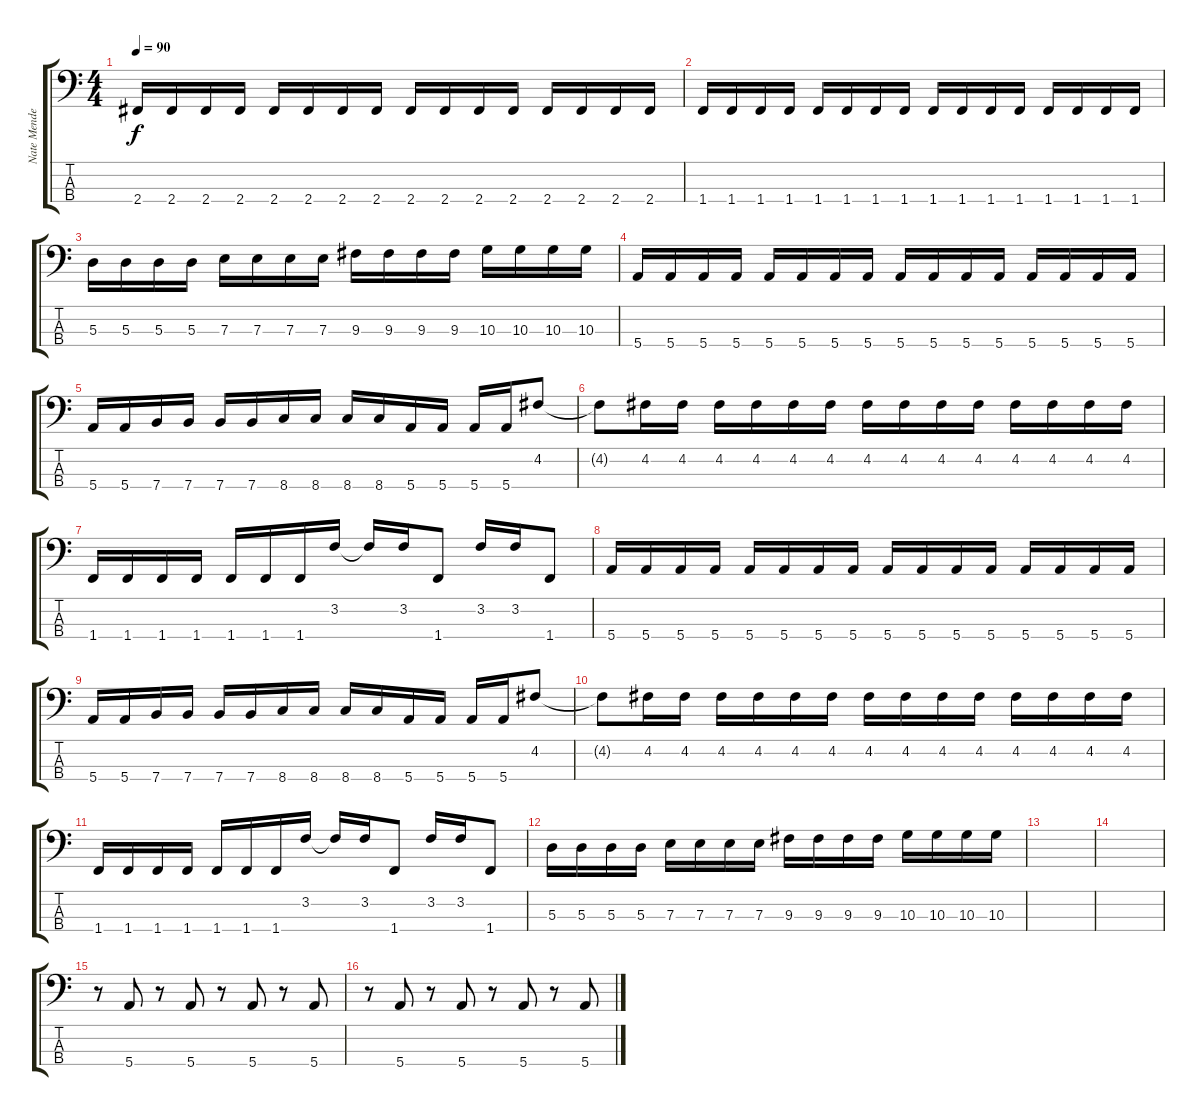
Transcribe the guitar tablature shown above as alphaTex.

\track ("Nate Mendel - Bass Guitar" "Nate Mende") {instrument electricbassfinger}
\staff {score tabs}
\tuning (G2 D2 A1 E1) {hide}
\ts (4 4)
\tempo 90
\clef f4
\ks c
2.4.16{dy f} 2.4.16 2.4.16 2.4.16 2.4.16 2.4.16 2.4.16 2.4.16 2.4.16 2.4.16 2.4.16 2.4.16 2.4.16 2.4.16 2.4.16 2.4.16 |
1.4.16 1.4.16 1.4.16 1.4.16 1.4.16 1.4.16 1.4.16 1.4.16 1.4.16 1.4.16 1.4.16 1.4.16 1.4.16 1.4.16 1.4.16 1.4.16 |
5.3.16 5.3.16 5.3.16 5.3.16 7.3.16 7.3.16 7.3.16 7.3.16 9.3.16 9.3.16 9.3.16 9.3.16 10.3.16 10.3.16 10.3.16 10.3.16 |
5.4.16 5.4.16 5.4.16 5.4.16 5.4.16 5.4.16 5.4.16 5.4.16 5.4.16 5.4.16 5.4.16 5.4.16 5.4.16 5.4.16 5.4.16 5.4.16 |
5.4.16 5.4.16 7.4.16 7.4.16 7.4.16 7.4.16 8.4.16 8.4.16 8.4.16 8.4.16 5.4.16 5.4.16 5.4.16 5.4.16 4.2.8 |
4.2{t}.8 4.2.16 4.2.16 4.2.16 4.2.16 4.2.16 4.2.16 4.2.16 4.2.16 4.2.16 4.2.16 4.2.16 4.2.16 4.2.16 4.2.16 |
1.4.16 1.4.16 1.4.16 1.4.16 1.4.16 1.4.16 1.4.16 3.2.16 3.2{t}.16 3.2.16 1.4.8 3.2.16 3.2.16 1.4.8 |
5.4.16 5.4.16 5.4.16 5.4.16 5.4.16 5.4.16 5.4.16 5.4.16 5.4.16 5.4.16 5.4.16 5.4.16 5.4.16 5.4.16 5.4.16 5.4.16 |
5.4.16 5.4.16 7.4.16 7.4.16 7.4.16 7.4.16 8.4.16 8.4.16 8.4.16 8.4.16 5.4.16 5.4.16 5.4.16 5.4.16 4.2.8 |
4.2{t}.8 4.2.16 4.2.16 4.2.16 4.2.16 4.2.16 4.2.16 4.2.16 4.2.16 4.2.16 4.2.16 4.2.16 4.2.16 4.2.16 4.2.16 |
1.4.16 1.4.16 1.4.16 1.4.16 1.4.16 1.4.16 1.4.16 3.2.16 3.2{t}.16 3.2.16 1.4.8 3.2.16 3.2.16 1.4.8 |
5.3.16 5.3.16 5.3.16 5.3.16 7.3.16 7.3.16 7.3.16 7.3.16 9.3.16 9.3.16 9.3.16 9.3.16 10.3.16 10.3.16 10.3.16 10.3.16 |
|
|
r.8 5.4.8 r.8 5.4.8 r.8 5.4.8 r.8 5.4.8 |
r.8 5.4.8 r.8 5.4.8 r.8 5.4.8 r.8 5.4.8
